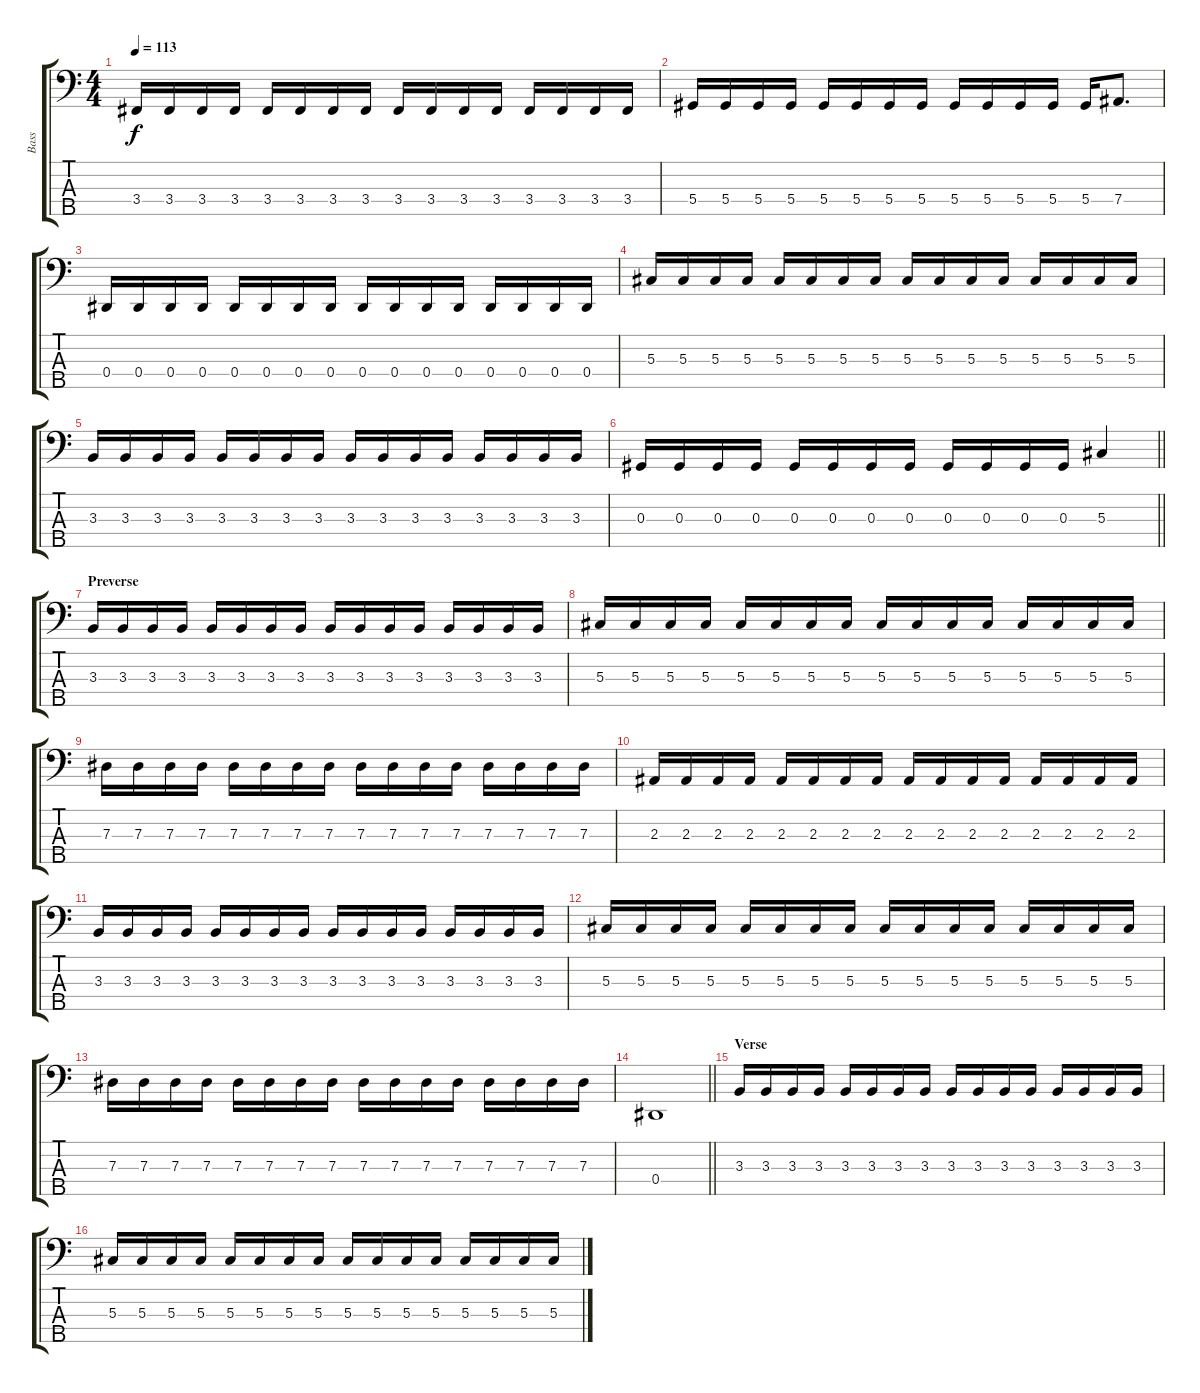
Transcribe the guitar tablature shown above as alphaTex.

\track ("Bass" "Bass") {instrument electricbassfinger}
\staff {score tabs}
\tuning (Gb2 Db2 Ab1 Eb1 Bb0) {hide}
\ts (4 4)
\tempo 113
\clef f4
\ks c
3.4.16{dy f} 3.4.16 3.4.16 3.4.16 3.4.16 3.4.16 3.4.16 3.4.16 3.4.16 3.4.16 3.4.16 3.4.16 3.4.16 3.4.16 3.4.16 3.4.16 |
5.4.16 5.4.16 5.4.16 5.4.16 5.4.16 5.4.16 5.4.16 5.4.16 5.4.16 5.4.16 5.4.16 5.4.16 5.4.16 7.4.8{d} |
0.4.16 0.4.16 0.4.16 0.4.16 0.4.16 0.4.16 0.4.16 0.4.16 0.4.16 0.4.16 0.4.16 0.4.16 0.4.16 0.4.16 0.4.16 0.4.16 |
5.3.16 5.3.16 5.3.16 5.3.16 5.3.16 5.3.16 5.3.16 5.3.16 5.3.16 5.3.16 5.3.16 5.3.16 5.3.16 5.3.16 5.3.16 5.3.16 |
3.3.16 3.3.16 3.3.16 3.3.16 3.3.16 3.3.16 3.3.16 3.3.16 3.3.16 3.3.16 3.3.16 3.3.16 3.3.16 3.3.16 3.3.16 3.3.16 |
\barLineRight lightlight
0.3.16 0.3.16 0.3.16 0.3.16 0.3.16 0.3.16 0.3.16 0.3.16 0.3.16 0.3.16 0.3.16 0.3.16 5.3.4 |
\section ("" "Preverse")
3.3.16 3.3.16 3.3.16 3.3.16 3.3.16 3.3.16 3.3.16 3.3.16 3.3.16 3.3.16 3.3.16 3.3.16 3.3.16 3.3.16 3.3.16 3.3.16 |
5.3.16 5.3.16 5.3.16 5.3.16 5.3.16 5.3.16 5.3.16 5.3.16 5.3.16 5.3.16 5.3.16 5.3.16 5.3.16 5.3.16 5.3.16 5.3.16 |
7.3.16 7.3.16 7.3.16 7.3.16 7.3.16 7.3.16 7.3.16 7.3.16 7.3.16 7.3.16 7.3.16 7.3.16 7.3.16 7.3.16 7.3.16 7.3.16 |
2.3.16 2.3.16 2.3.16 2.3.16 2.3.16 2.3.16 2.3.16 2.3.16 2.3.16 2.3.16 2.3.16 2.3.16 2.3.16 2.3.16 2.3.16 2.3.16 |
3.3.16 3.3.16 3.3.16 3.3.16 3.3.16 3.3.16 3.3.16 3.3.16 3.3.16 3.3.16 3.3.16 3.3.16 3.3.16 3.3.16 3.3.16 3.3.16 |
5.3.16 5.3.16 5.3.16 5.3.16 5.3.16 5.3.16 5.3.16 5.3.16 5.3.16 5.3.16 5.3.16 5.3.16 5.3.16 5.3.16 5.3.16 5.3.16 |
7.3.16 7.3.16 7.3.16 7.3.16 7.3.16 7.3.16 7.3.16 7.3.16 7.3.16 7.3.16 7.3.16 7.3.16 7.3.16 7.3.16 7.3.16 7.3.16 |
\barLineRight lightlight
0.4.1 |
\section ("" "Verse")
3.3.16 3.3.16 3.3.16 3.3.16 3.3.16 3.3.16 3.3.16 3.3.16 3.3.16 3.3.16 3.3.16 3.3.16 3.3.16 3.3.16 3.3.16 3.3.16 |
5.3.16 5.3.16 5.3.16 5.3.16 5.3.16 5.3.16 5.3.16 5.3.16 5.3.16 5.3.16 5.3.16 5.3.16 5.3.16 5.3.16 5.3.16 5.3.16
